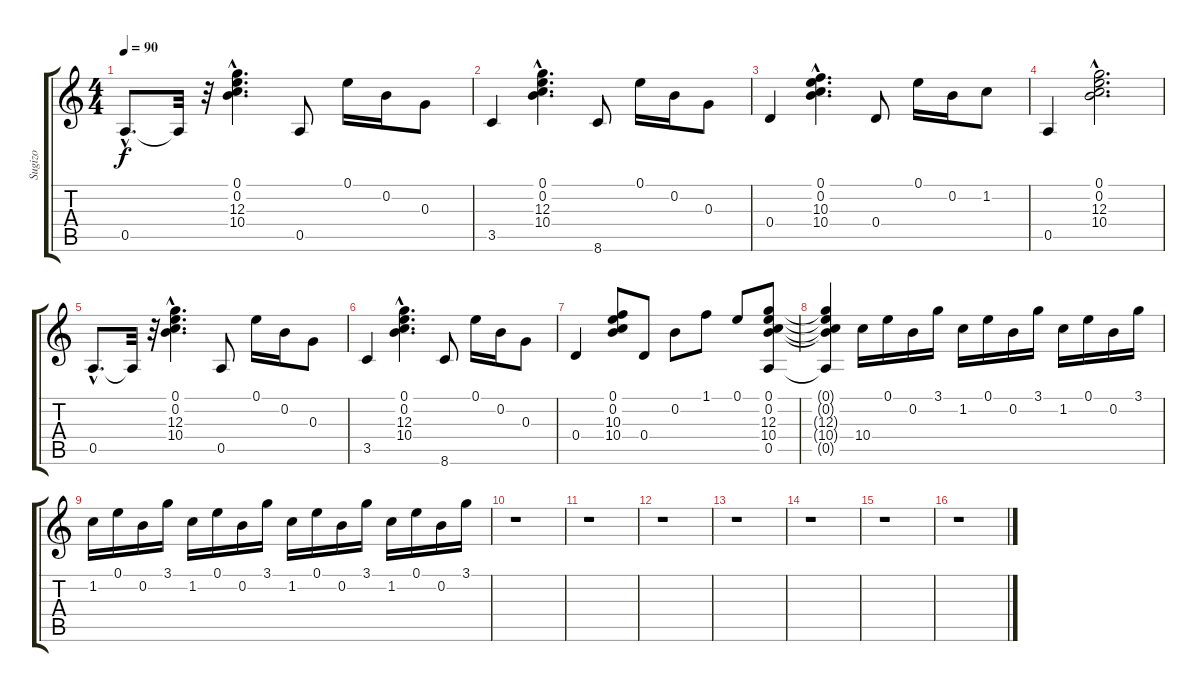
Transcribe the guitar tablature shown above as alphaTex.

\track ("Sugizo" "Sugizo") {instrument acousticguitarsteel}
\staff {score tabs}
\tuning (E4 B3 G3 D3 A2 E2) {hide}
\ts (4 4)
\tempo 90
\clef g2
\ks c
0.5{hac}.8{d dy f} 0.5{t}.32 r.32 (0.1{hac} 0.2{hac} 12.3{hac} 10.4{hac}).4{d} 0.5.8 0.1.16 0.2.16 0.3.8 |
3.5.4 (0.1{hac} 0.2{hac} 12.3{hac} 10.4{hac}).4{d} 8.6.8 0.1.16 0.2.16 0.3.8 |
0.4.4 (0.1{hac} 0.2{hac} 10.3{hac} 10.4{hac}).4{d} 0.4.8 0.1.16 0.2.16 1.2.8 |
0.5.4 (0.1{hac} 0.2{hac} 12.3{hac} 10.4{hac}).2{d} |
0.5{hac}.8{d} 0.5{t}.32 r.32 (0.1{hac} 0.2{hac} 12.3{hac} 10.4{hac}).4{d} 0.5.8 0.1.16 0.2.16 0.3.8 |
3.5.4 (0.1{hac} 0.2{hac} 12.3{hac} 10.4{hac}).4{d} 8.6.8 0.1.16 0.2.16 0.3.8 |
0.4.4 (0.1 0.2 10.3 10.4).8 0.4.8 0.2.8 1.1.8 0.1.8 (0.1 0.2 12.3 10.4 0.5).8 |
(0.1{t} 0.2{t} 12.3{t} 10.4{t} 0.5{t}).4 10.4.16 0.1.16 0.2.16 3.1.16 1.2.16 0.1.16 0.2.16 3.1.16 1.2.16 0.1.16 0.2.16 3.1.16 |
1.2.16 0.1.16 0.2.16 3.1.16 1.2.16 0.1.16 0.2.16 3.1.16 1.2.16 0.1.16 0.2.16 3.1.16 1.2.16 0.1.16 0.2.16 3.1.16 |
r.1 |
r.1 |
r.1 |
r.1 |
r.1 |
r.1 |
r.1
